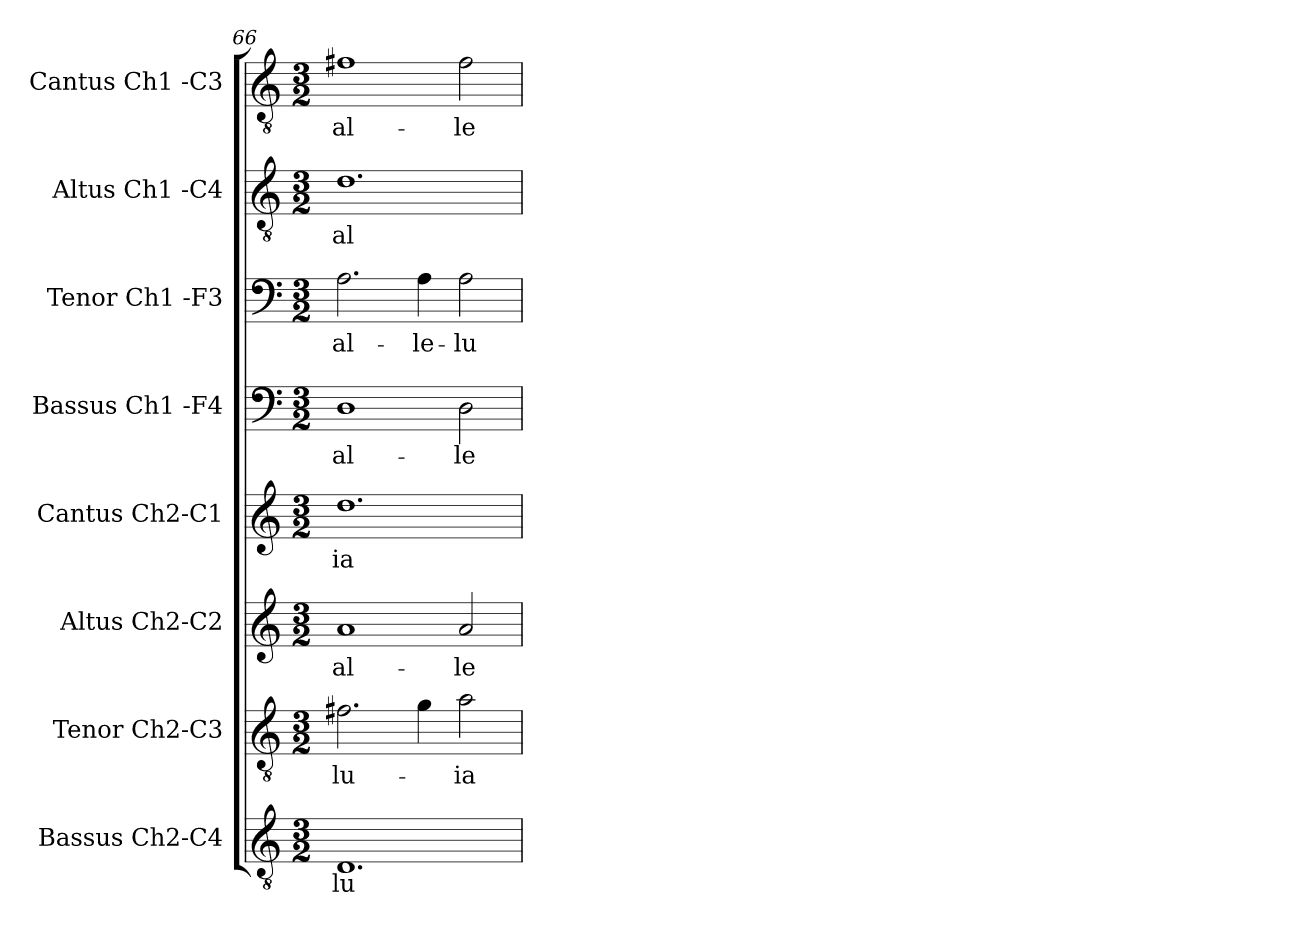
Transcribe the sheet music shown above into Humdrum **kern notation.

**kern	**text	**kern	**text	**kern	**text	**kern	**text	**kern	**text	**kern	**text	**kern	**text	**kern	**text
*part8	*part8	*part7	*part7	*part6	*part6	*part5	*part5	*part4	*part4	*part3	*part3	*part2	*part2	*part1	*part1
*staff8	*staff8	*staff7	*staff7	*staff6	*staff6	*staff5	*staff5	*staff4	*staff4	*staff3	*staff3	*staff2	*staff2	*staff1	*staff1
*I"Bassus Ch2-C4	*	*I"Tenor Ch2-C3	*	*I"Altus Ch2-C2	*	*I"Cantus Ch2-C1	*	*I"Bassus Ch1 -F4	*	*I"Tenor Ch1 -F3	*	*I"Altus Ch1 -C4	*	*I"Cantus Ch1 -C3	*
*I'B2	*	*I'T2	*	*I'A2	*	*I'C2	*	*I'B1	*	*I'T1	*	*I'A1	*	*I'C1	*
*clefGv2	*	*clefGv2	*	*clefG2	*	*clefG2	*	*clefF4	*	*clefF4	*	*clefGv2	*	*clefGv2	*
*k[]	*	*k[]	*	*k[]	*	*k[]	*	*k[]	*	*k[]	*	*k[]	*	*k[]	*
*M3/2	*	*M3/2	*	*M3/2	*	*M3/2	*	*M3/2	*	*M3/2	*	*M3/2	*	*M3/2	*
=66	=66	=66	=66	=66	=66	=66	=66	=66	=66	=66	=66	=66	=66	=66	=66
!	!LO:LY:b	!	!LO:LY:b	!	!LO:LY:b	!	!LO:LY:b	!	!LO:LY:b	!	!LO:LY:b	!	!LO:LY:b	!	!LO:LY:b
1.D	-lu-	2.f#X\	-lu-	1a	al-	1.dd	-ia	1D	al-	2.A\	al-	1.d	al-	1f#X	al-
!	!	!	!	!	!	!	!	!	!	!	!LO:LY:b	!	!	!	!
.	.	4g\	.	.	.	.	.	.	.	4A\	-le-	.	.	.	.
!	!	!	!LO:LY:b	!	!LO:LY:b	!	!	!	!LO:LY:b	!	!LO:LY:b	!	!	!	!LO:LY:b
.	.	2a\	-ia	2a/	-le-	.	.	2D\	-le-	2A\	-lu-	.	.	2f#\	-le-
=	=	=	=	=	=	=	=	=	=	=	=	=	=	=	=
*-	*-	*-	*-	*-	*-	*-	*-	*-	*-	*-	*-	*-	*-	*-	*-
